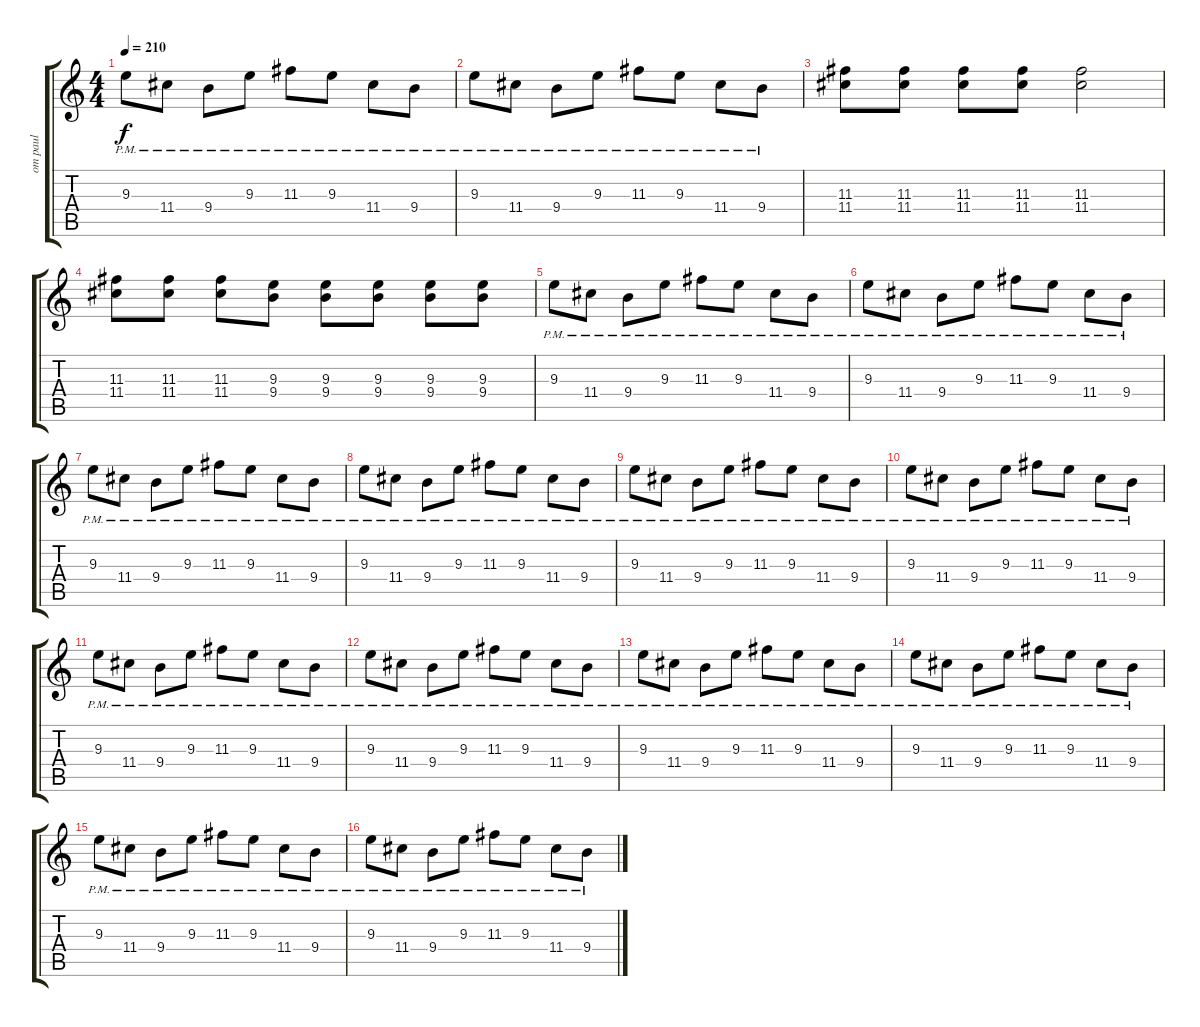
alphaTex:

\track ("om paul" "om paul") {instrument overdrivenguitar}
\staff {score tabs}
\tuning (E4 B3 G3 D3 A2 E2) {hide}
\ts (4 4)
\tempo 210
\clef g2
\ks c
9.3{pm}.8{dy f} 11.4{pm}.8 9.4{pm}.8 9.3{pm}.8 11.3{pm}.8 9.3{pm}.8 11.4{pm}.8 9.4{pm}.8 |
9.3{pm}.8 11.4{pm}.8 9.4{pm}.8 9.3{pm}.8 11.3{pm}.8 9.3{pm}.8 11.4{pm}.8 9.4{pm}.8 |
(11.3 11.4).8 (11.3 11.4).8 (11.3 11.4).8 (11.3 11.4).8 (11.3 11.4).2 |
(11.3 11.4).8 (11.3 11.4).8 (11.3 11.4).8 (9.3 9.4).8 (9.3 9.4).8 (9.3 9.4).8 (9.3 9.4).8 (9.3 9.4).8 |
9.3{pm}.8 11.4{pm}.8 9.4{pm}.8 9.3{pm}.8 11.3{pm}.8 9.3{pm}.8 11.4{pm}.8 9.4{pm}.8 |
9.3{pm}.8 11.4{pm}.8 9.4{pm}.8 9.3{pm}.8 11.3{pm}.8 9.3{pm}.8 11.4{pm}.8 9.4{pm}.8 |
9.3{pm}.8 11.4{pm}.8 9.4{pm}.8 9.3{pm}.8 11.3{pm}.8 9.3{pm}.8 11.4{pm}.8 9.4{pm}.8 |
9.3{pm}.8 11.4{pm}.8 9.4{pm}.8 9.3{pm}.8 11.3{pm}.8 9.3{pm}.8 11.4{pm}.8 9.4{pm}.8 |
9.3{pm}.8 11.4{pm}.8 9.4{pm}.8 9.3{pm}.8 11.3{pm}.8 9.3{pm}.8 11.4{pm}.8 9.4{pm}.8 |
9.3{pm}.8 11.4{pm}.8 9.4{pm}.8 9.3{pm}.8 11.3{pm}.8 9.3{pm}.8 11.4{pm}.8 9.4{pm}.8 |
9.3{pm}.8 11.4{pm}.8 9.4{pm}.8 9.3{pm}.8 11.3{pm}.8 9.3{pm}.8 11.4{pm}.8 9.4{pm}.8 |
9.3{pm}.8 11.4{pm}.8 9.4{pm}.8 9.3{pm}.8 11.3{pm}.8 9.3{pm}.8 11.4{pm}.8 9.4{pm}.8 |
9.3{pm}.8 11.4{pm}.8 9.4{pm}.8 9.3{pm}.8 11.3{pm}.8 9.3{pm}.8 11.4{pm}.8 9.4{pm}.8 |
9.3{pm}.8 11.4{pm}.8 9.4{pm}.8 9.3{pm}.8 11.3{pm}.8 9.3{pm}.8 11.4{pm}.8 9.4{pm}.8 |
9.3{pm}.8 11.4{pm}.8 9.4{pm}.8 9.3{pm}.8 11.3{pm}.8 9.3{pm}.8 11.4{pm}.8 9.4{pm}.8 |
9.3{pm}.8 11.4{pm}.8 9.4{pm}.8 9.3{pm}.8 11.3{pm}.8 9.3{pm}.8 11.4{pm}.8 9.4{pm}.8
